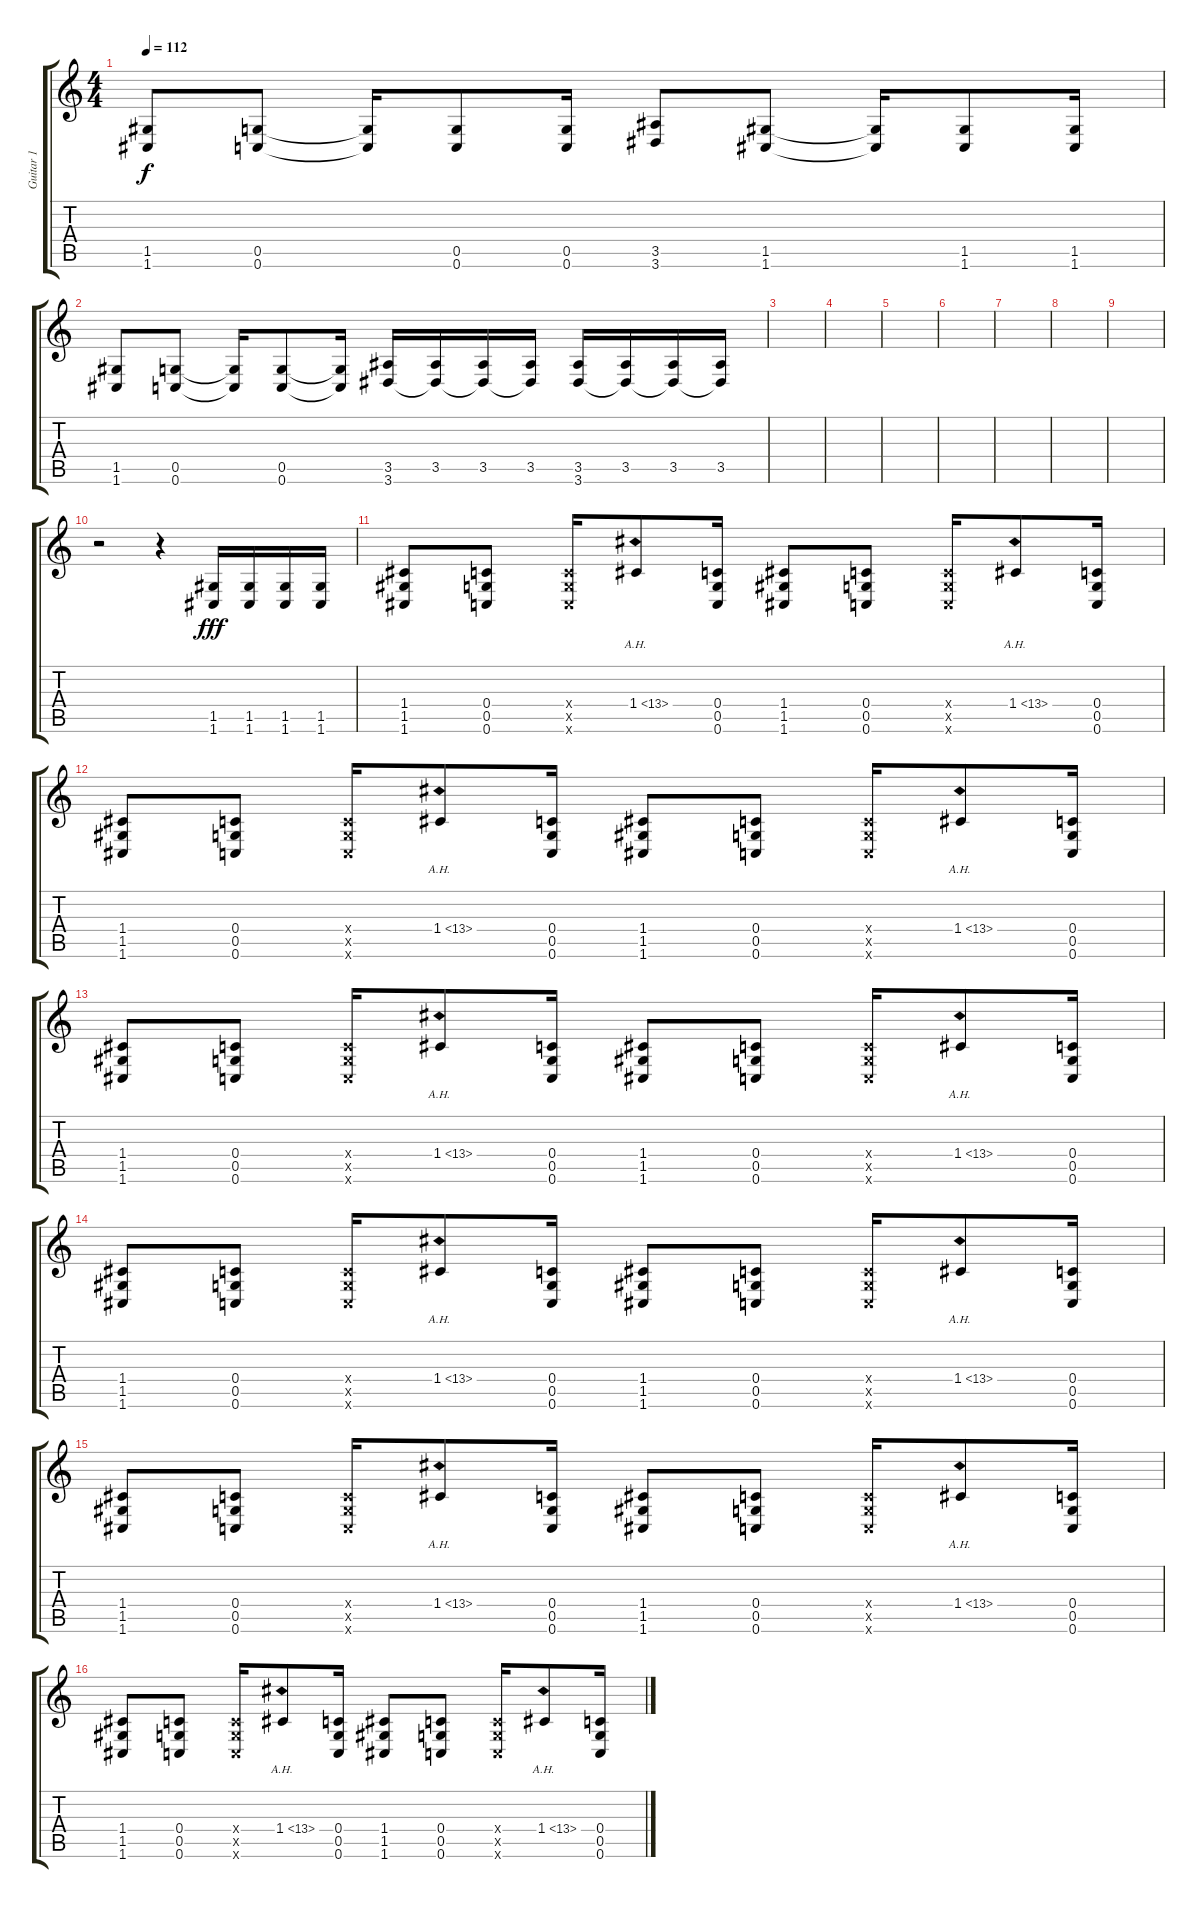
\track ("Guitar 1" "Guitar 1") {instrument distortionguitar}
\staff {score tabs}
\tuning (D4 A3 F3 C3 G2 C2) {hide}
\ts (4 4)
\tempo 112
\clef g2
\ks c
(1.5 1.6).8{dy f instrument distortionguitar} (0.5 0.6).8 (0.5{t} 0.6{t}).16 (0.5 0.6).8 (0.5 0.6).16 (3.5 3.6).8 (1.5 1.6).8 (1.5{t} 1.6{t}).16 (1.5 1.6).8 (1.5 1.6).16 |
(1.5 1.6).8 (0.5 0.6).8 (0.5{t} 0.6{t}).16 (0.5 0.6).8 (0.5{t} 0.6{t}).16 (3.5 3.6).16 (3.5 3.6{t}).16 (3.5 3.6{t}).16 (3.5 3.6{t}).16 (3.5 3.6).16 (3.5 3.6{t}).16 (3.5 3.6{t}).16 (3.5 3.6{t}).16 |
|
|
|
|
|
|
|
r.2 r.4 (1.5 1.6).16{dy fff} (1.5 1.6).16 (1.5 1.6).16 (1.5 1.6).16 |
(1.4 1.5 1.6).8{volume 16 instrument distortionguitar} (0.4 0.5 0.6).8 (0.4{x} 0.5{x} 0.6{x}).16 1.4{ah 12}.8 (0.4 0.5 0.6).16 (1.4 1.5 1.6).8 (0.4 0.5 0.6).8 (0.4{x} 0.5{x} 0.6{x}).16 1.4{ah 12}.8 (0.4 0.5 0.6).16 |
(1.4 1.5 1.6).8{volume 16 instrument distortionguitar} (0.4 0.5 0.6).8 (0.4{x} 0.5{x} 0.6{x}).16 1.4{ah 12}.8 (0.4 0.5 0.6).16 (1.4 1.5 1.6).8 (0.4 0.5 0.6).8 (0.4{x} 0.5{x} 0.6{x}).16 1.4{ah 12}.8 (0.4 0.5 0.6).16 |
(1.4 1.5 1.6).8{volume 16 instrument distortionguitar} (0.4 0.5 0.6).8 (0.4{x} 0.5{x} 0.6{x}).16 1.4{ah 12}.8 (0.4 0.5 0.6).16 (1.4 1.5 1.6).8 (0.4 0.5 0.6).8 (0.4{x} 0.5{x} 0.6{x}).16 1.4{ah 12}.8 (0.4 0.5 0.6).16 |
(1.4 1.5 1.6).8{volume 16 instrument distortionguitar} (0.4 0.5 0.6).8 (0.4{x} 0.5{x} 0.6{x}).16 1.4{ah 12}.8 (0.4 0.5 0.6).16 (1.4 1.5 1.6).8 (0.4 0.5 0.6).8 (0.4{x} 0.5{x} 0.6{x}).16 1.4{ah 12}.8 (0.4 0.5 0.6).16 |
(1.4 1.5 1.6).8{volume 16 instrument distortionguitar} (0.4 0.5 0.6).8 (0.4{x} 0.5{x} 0.6{x}).16 1.4{ah 12}.8 (0.4 0.5 0.6).16 (1.4 1.5 1.6).8 (0.4 0.5 0.6).8 (0.4{x} 0.5{x} 0.6{x}).16 1.4{ah 12}.8 (0.4 0.5 0.6).16 |
(1.4 1.5 1.6).8{volume 16 instrument distortionguitar} (0.4 0.5 0.6).8 (0.4{x} 0.5{x} 0.6{x}).16 1.4{ah 12}.8 (0.4 0.5 0.6).16 (1.4 1.5 1.6).8 (0.4 0.5 0.6).8 (0.4{x} 0.5{x} 0.6{x}).16 1.4{ah 12}.8 (0.4 0.5 0.6).16
